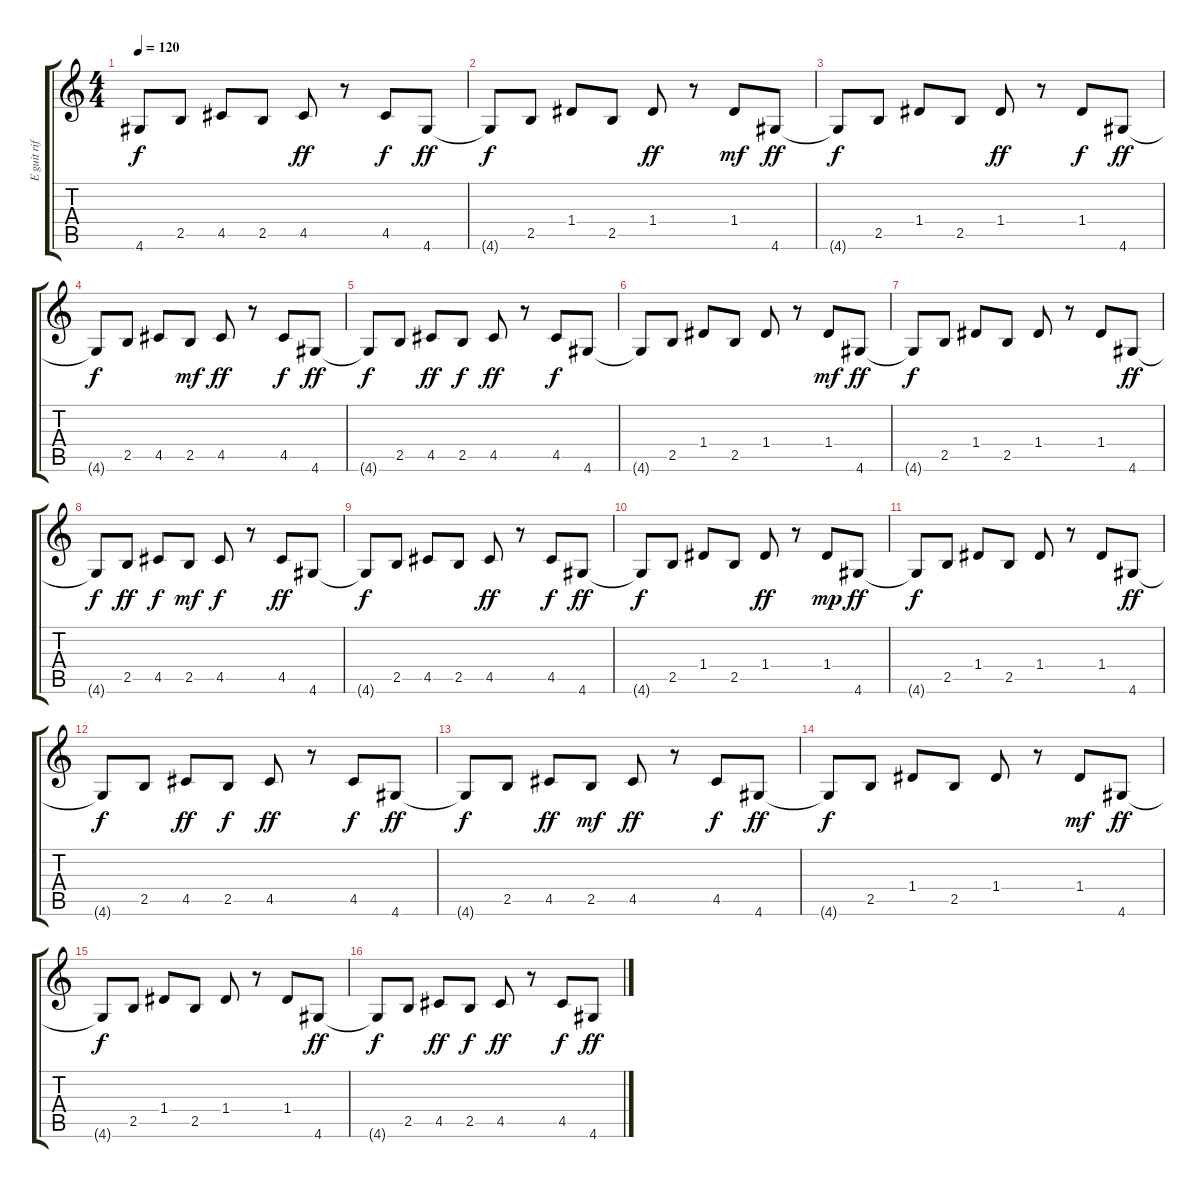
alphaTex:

\track ("E guit riff" "E guit rif") {instrument electricguitarclean}
\staff {score tabs}
\tuning (E4 B3 G3 D3 A2 E2) {hide}
\ts (4 4)
\tempo 120
\clef g2
\ks c
4.6{t}.8{dy f} 2.5.8 4.5.8 2.5.8 4.5.8{dy ff} r.8 4.5.8{dy f} 4.6.8{dy ff} |
4.6{t}.8{dy f} 2.5.8 1.4.8 2.5.8 1.4.8{dy ff} r.8 1.4.8{dy mf} 4.6.8{dy ff} |
4.6{t}.8{dy f} 2.5.8 1.4.8 2.5.8 1.4.8{dy ff} r.8 1.4.8{dy f} 4.6.8{dy ff} |
4.6{t}.8{dy f} 2.5.8 4.5.8 2.5.8{dy mf} 4.5.8{dy ff} r.8 4.5.8{dy f} 4.6.8{dy ff} |
4.6{t}.8{dy f} 2.5.8 4.5.8{dy ff} 2.5.8{dy f} 4.5.8{dy ff} r.8 4.5.8{dy f} 4.6.8 |
4.6{t}.8 2.5.8 1.4.8 2.5.8 1.4.8 r.8 1.4.8{dy mf} 4.6.8{dy ff} |
4.6{t}.8{dy f} 2.5.8 1.4.8 2.5.8 1.4.8 r.8 1.4.8 4.6.8{dy ff} |
4.6{t}.8{dy f} 2.5.8{dy ff} 4.5.8{dy f} 2.5.8{dy mf} 4.5.8{dy f} r.8 4.5.8{dy ff} 4.6.8 |
4.6{t}.8{dy f} 2.5.8 4.5.8 2.5.8 4.5.8{dy ff} r.8 4.5.8{dy f} 4.6.8{dy ff} |
4.6{t}.8{dy f} 2.5.8 1.4.8 2.5.8 1.4.8{dy ff} r.8 1.4.8{dy mp} 4.6.8{dy ff} |
4.6{t}.8{dy f} 2.5.8 1.4.8 2.5.8 1.4.8 r.8 1.4.8 4.6.8{dy ff} |
4.6{t}.8{dy f} 2.5.8 4.5.8{dy ff} 2.5.8{dy f} 4.5.8{dy ff} r.8 4.5.8{dy f} 4.6.8{dy ff} |
4.6{t}.8{dy f} 2.5.8 4.5.8{dy ff} 2.5.8{dy mf} 4.5.8{dy ff} r.8 4.5.8{dy f} 4.6.8{dy ff} |
4.6{t}.8{dy f} 2.5.8 1.4.8 2.5.8 1.4.8 r.8 1.4.8{dy mf} 4.6.8{dy ff} |
4.6{t}.8{dy f} 2.5.8 1.4.8 2.5.8 1.4.8 r.8 1.4.8 4.6.8{dy ff} |
4.6{t}.8{dy f} 2.5.8 4.5.8{dy ff} 2.5.8{dy f} 4.5.8{dy ff} r.8 4.5.8{dy f} 4.6.8{dy ff}
